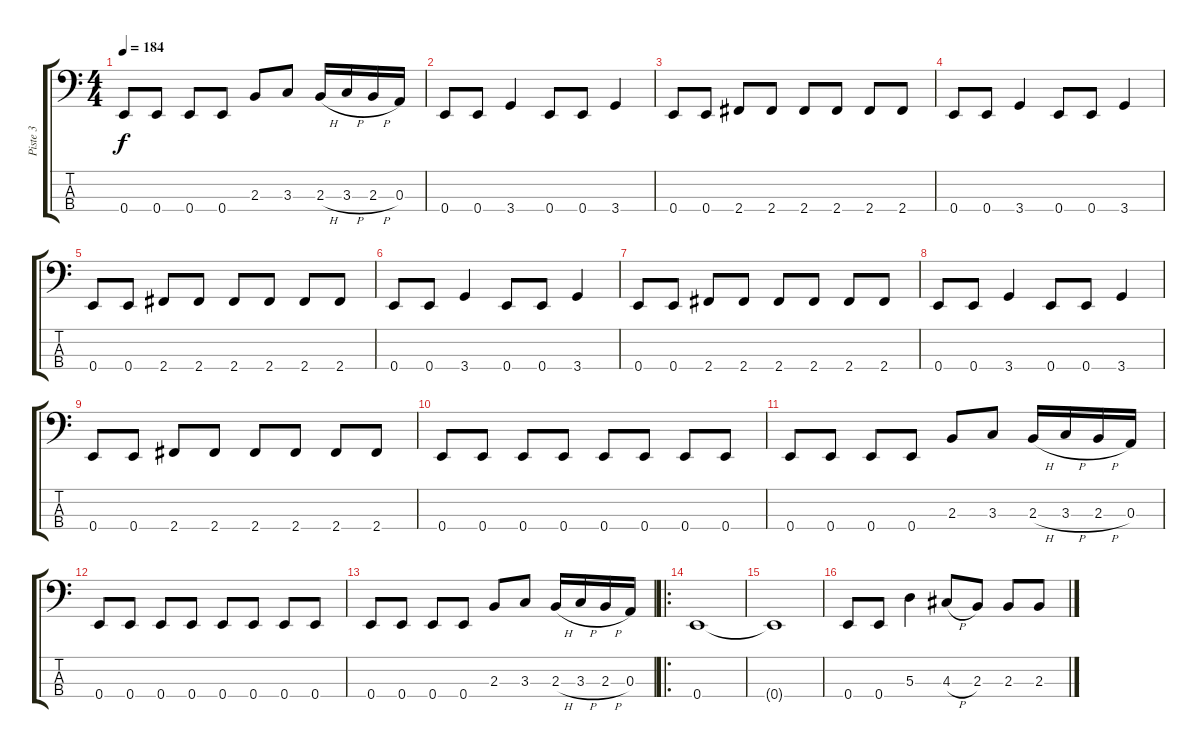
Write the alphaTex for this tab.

\track ("Piste 3" "Piste 3") {instrument slapbass2}
\staff {score tabs}
\tuning (G2 D2 A1 E1) {hide}
\ts (4 4)
\tempo 184
\clef f4
\ks c
0.4.8{dy f} 0.4.8 0.4.8 0.4.8 2.3.8 3.3.8 2.3{h}.16 3.3{h}.16 2.3{h}.16 0.3.16 |
0.4.8 0.4.8 3.4.4 0.4.8 0.4.8 3.4.4 |
0.4.8 0.4.8 2.4.8 2.4.8 2.4.8 2.4.8 2.4.8 2.4.8 |
0.4.8 0.4.8 3.4.4 0.4.8 0.4.8 3.4.4 |
0.4.8 0.4.8 2.4.8 2.4.8 2.4.8 2.4.8 2.4.8 2.4.8 |
0.4.8 0.4.8 3.4.4 0.4.8 0.4.8 3.4.4 |
0.4.8 0.4.8 2.4.8 2.4.8 2.4.8 2.4.8 2.4.8 2.4.8 |
0.4.8 0.4.8 3.4.4 0.4.8 0.4.8 3.4.4 |
0.4.8 0.4.8 2.4.8 2.4.8 2.4.8 2.4.8 2.4.8 2.4.8 |
0.4.8 0.4.8 0.4.8 0.4.8 0.4.8 0.4.8 0.4.8 0.4.8 |
0.4.8 0.4.8 0.4.8 0.4.8 2.3.8 3.3.8 2.3{h}.16 3.3{h}.16 2.3{h}.16 0.3.16 |
0.4.8 0.4.8 0.4.8 0.4.8 0.4.8 0.4.8 0.4.8 0.4.8 |
0.4.8 0.4.8 0.4.8 0.4.8 2.3.8 3.3.8 2.3{h}.16 3.3{h}.16 2.3{h}.16 0.3.16 |
\ro
0.4.1 |
0.4{t}.1 |
0.4.8 0.4.8 5.3.4 4.3{h}.8 2.3.8 2.3.8 2.3.8
